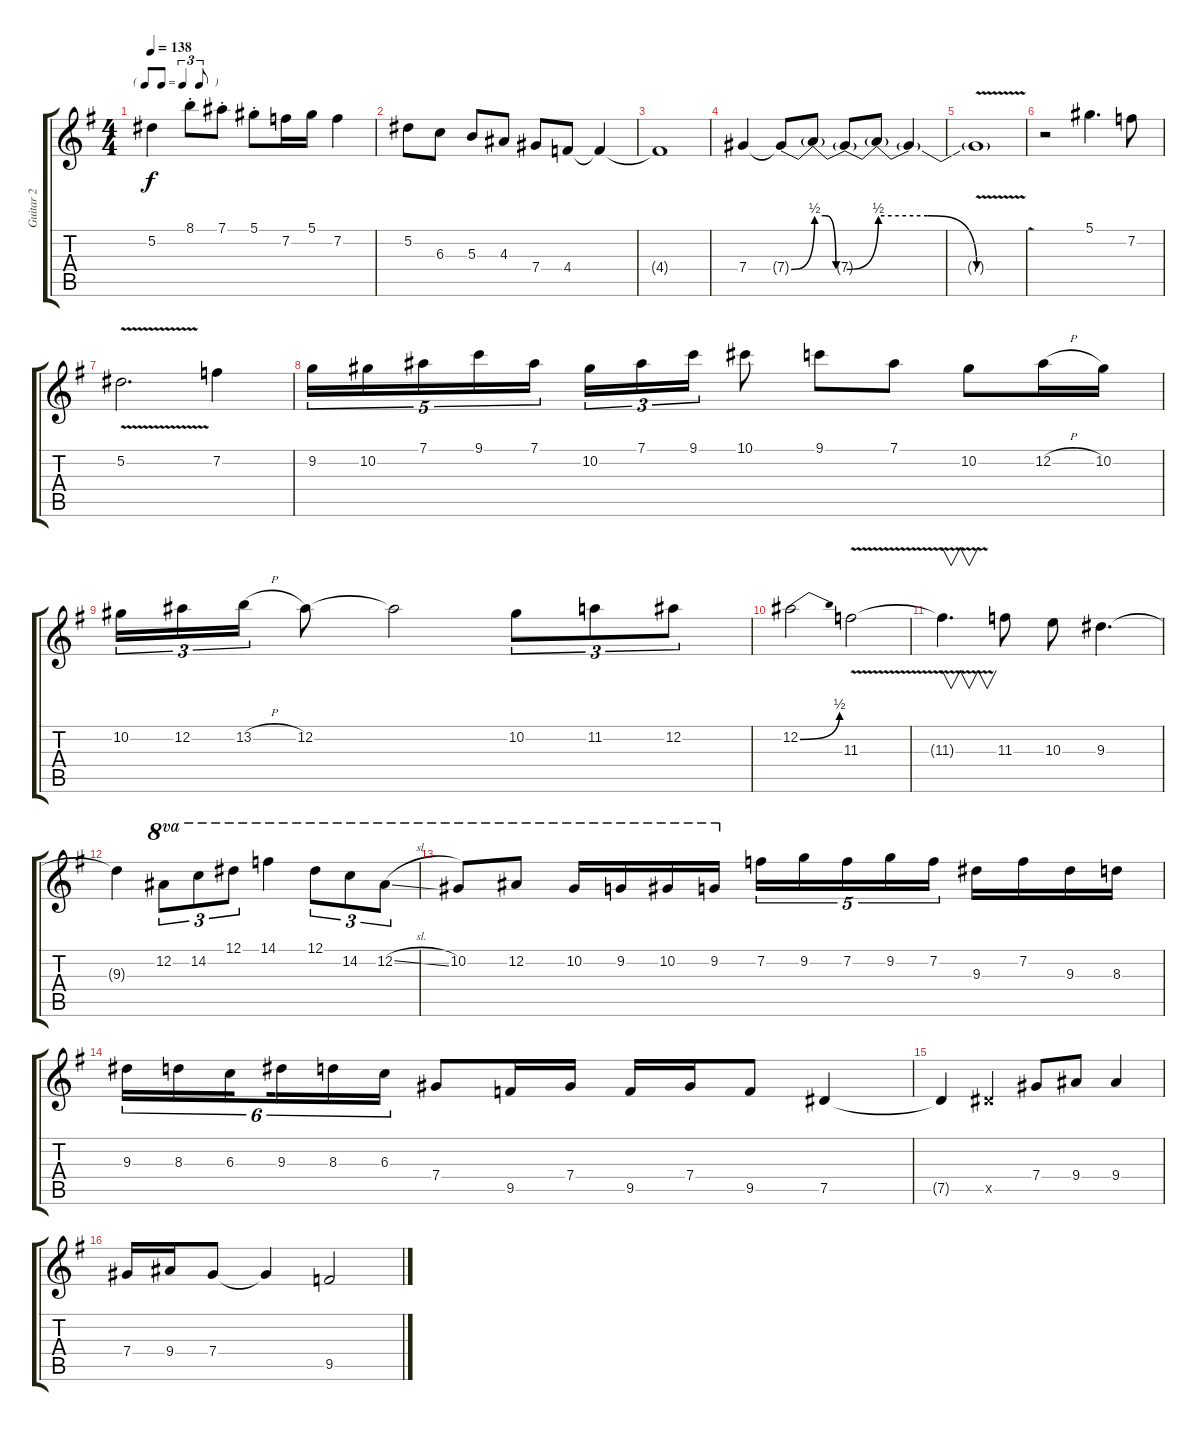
\track ("Guitar 2" "Guitar 2") {instrument overdrivenguitar}
\staff {score tabs}
\tuning (Eb4 Bb3 Gb3 Db3 Ab2 Eb2) {hide}
\ts (4 4)
\tf triplet8th
\tempo 138
\clef g2
\ks g
5.2.4{dy f} 8.1{st}.8 7.1{st}.8 5.1{st}.8 7.2.16 5.1.16 7.2.4 |
5.2.8 6.3.8 5.3.8 4.3.8 7.4.8 4.4.8 4.4{t}.4 |
4.4{t}.1 |
7.4.4 7.4{be (bend 0 0 60 2) t}.8 7.4{be (custom 0 2 20 2 40 0 60 0) t}.8 7.4{be (bend 0 0 60 2) t}.8 7.4{be (custom 0 2 20 2 40 0 60 0) t}.8 7.4{t}.4 |
7.4{v t}.1 |
r.2 5.1.4{d} 7.2.8 |
5.2{v}.2{d} 7.2.4 |
9.2.16{tu (5 4)} 10.2.16{tu (5 4)} 7.1.16{tu (5 4)} 9.1.16{tu (5 4)} 7.1.16{tu (5 4)} 10.2.16{tu (3 2)} 7.1.16{tu (3 2)} 9.1.16{tu (3 2)} 10.1.8 9.1.8 7.1.8 10.2.8 12.2{h}.16 10.2.16 |
10.2.16{tu (3 2)} 12.2.16{tu (3 2)} 13.2{h}.16{tu (3 2)} 12.2.8 12.2{t}.2 10.2.8{tu (3 2)} 11.2.8{tu (3 2)} 12.2.8{tu (3 2)} |
12.2{be (bend 0 0 60 2)}.2 11.3{v}.2 |
11.3{t}.4{v d} 11.3.8 10.3.8 9.3.4{d} |
9.3{t}.4 12.2.8{tu (3 2) ot 8va} 14.2.8{tu (3 2) ot 8va} 12.1.8{tu (3 2) ot 8va} 14.1.4{ot 8va} 12.1.8{tu (3 2) ot 8va} 14.2.8{tu (3 2) ot 8va} 12.2{sl}.8{tu (3 2) ot 8va} |
10.2.8{ot 8va} 12.2.8{ot 8va} 10.2.16{ot 8va} 9.2.16{ot 8va} 10.2.16{ot 8va} 9.2.16{ot 8va} 7.2.16{tu (5 4)} 9.2.16{tu (5 4)} 7.2.16{tu (5 4)} 9.2.16{tu (5 4)} 7.2.16{tu (5 4)} 9.3.16 7.2.16 9.3.16 8.3.16 |
9.3.16{tu (6 4)} 8.3.16{tu (6 4)} 6.3.16{tu (6 4) beam splitsecondary} 9.3.16{tu (6 4)} 8.3.16{tu (6 4)} 6.3.16{tu (6 4)} 7.4.8 9.5.16 7.4.16 9.5.16 7.4.16 9.5.8 7.5.4 |
7.5{t}.4 7.5{x}.4 7.4.8 9.4.8 9.4.4 |
7.4.16 9.4.16 7.4.8 7.4{t}.4 9.5.2
